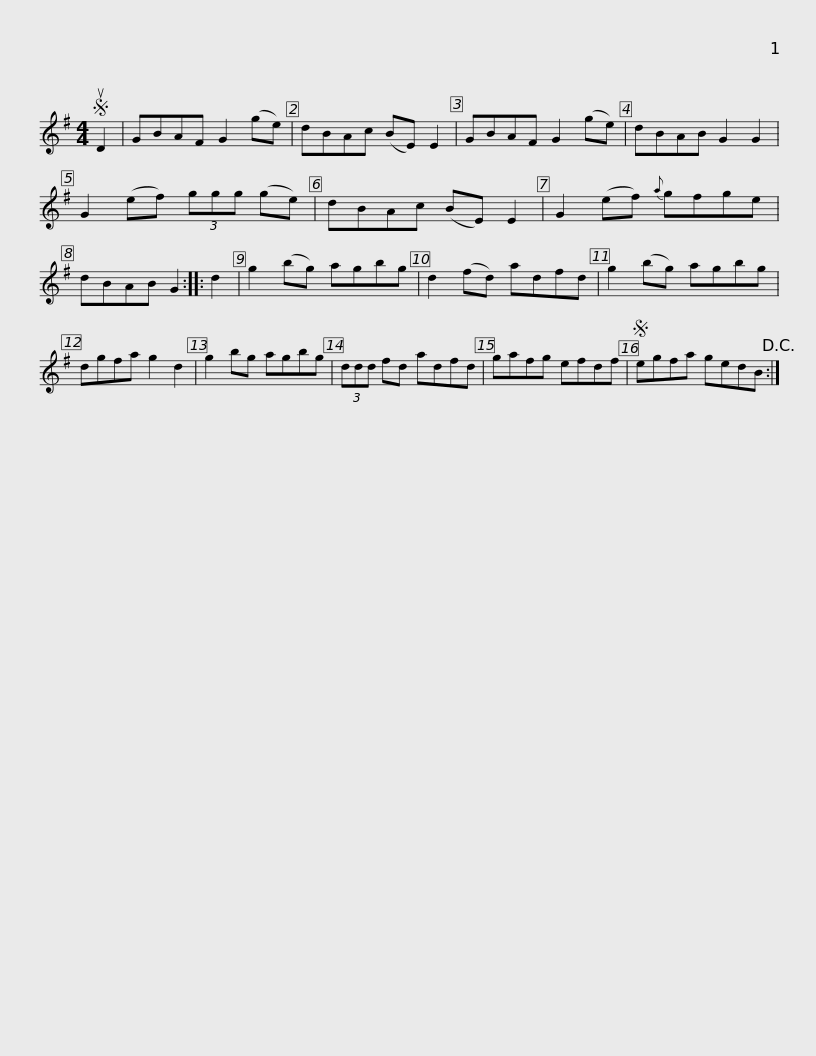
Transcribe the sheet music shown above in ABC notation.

X:1
L:1/8
M:4/4
I:linebreak $
K:G
V:1 treble
V:1
S uD2 | GBAF G2 (ge) | dBAc (BE) E2 | GBAF G2 (ge) | dBAB G2 G2 | %5
 G2 (ef) (3ggg (ge) | dBAc (BE) E2 |$ G2 (ef){a} gfge | dBAB G2 :: d2 | %10
 g2 (bg) agbg | d2 (fd) adfd | g2 (bg) agbg | dgfa g2 d2 |$ g2 bg agbg | %15
 (3ddd fd adfd | gafg efdf |S egfa gedB!D.C.! :| %18
